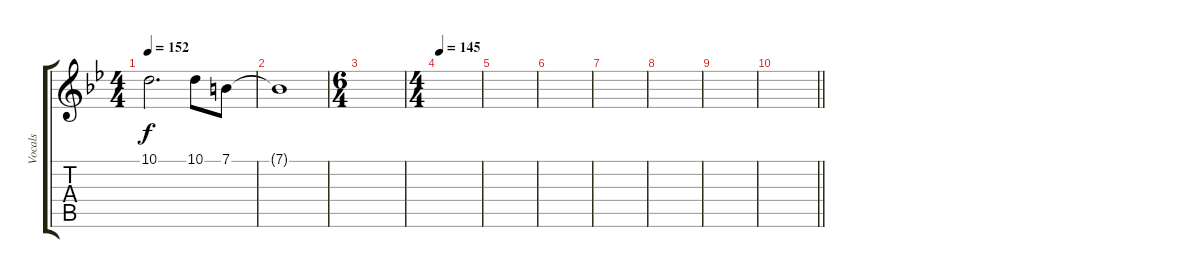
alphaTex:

\track ("Vocals" "Vocals") {instrument clarinet}
\staff {score tabs}
\tuning (E4 B3 G3 D3 A2 E2) {hide}
\ts (4 4)
\tempo 152
\clef g2
\ks bb
10.1.2{d dy f} 10.1.8 7.1.8 |
7.1{t}.1 |
\ts (6 4)
|
\ts (4 4)
\tempo 145
|
|
|
|
|
|
\barLineRight lightlight
